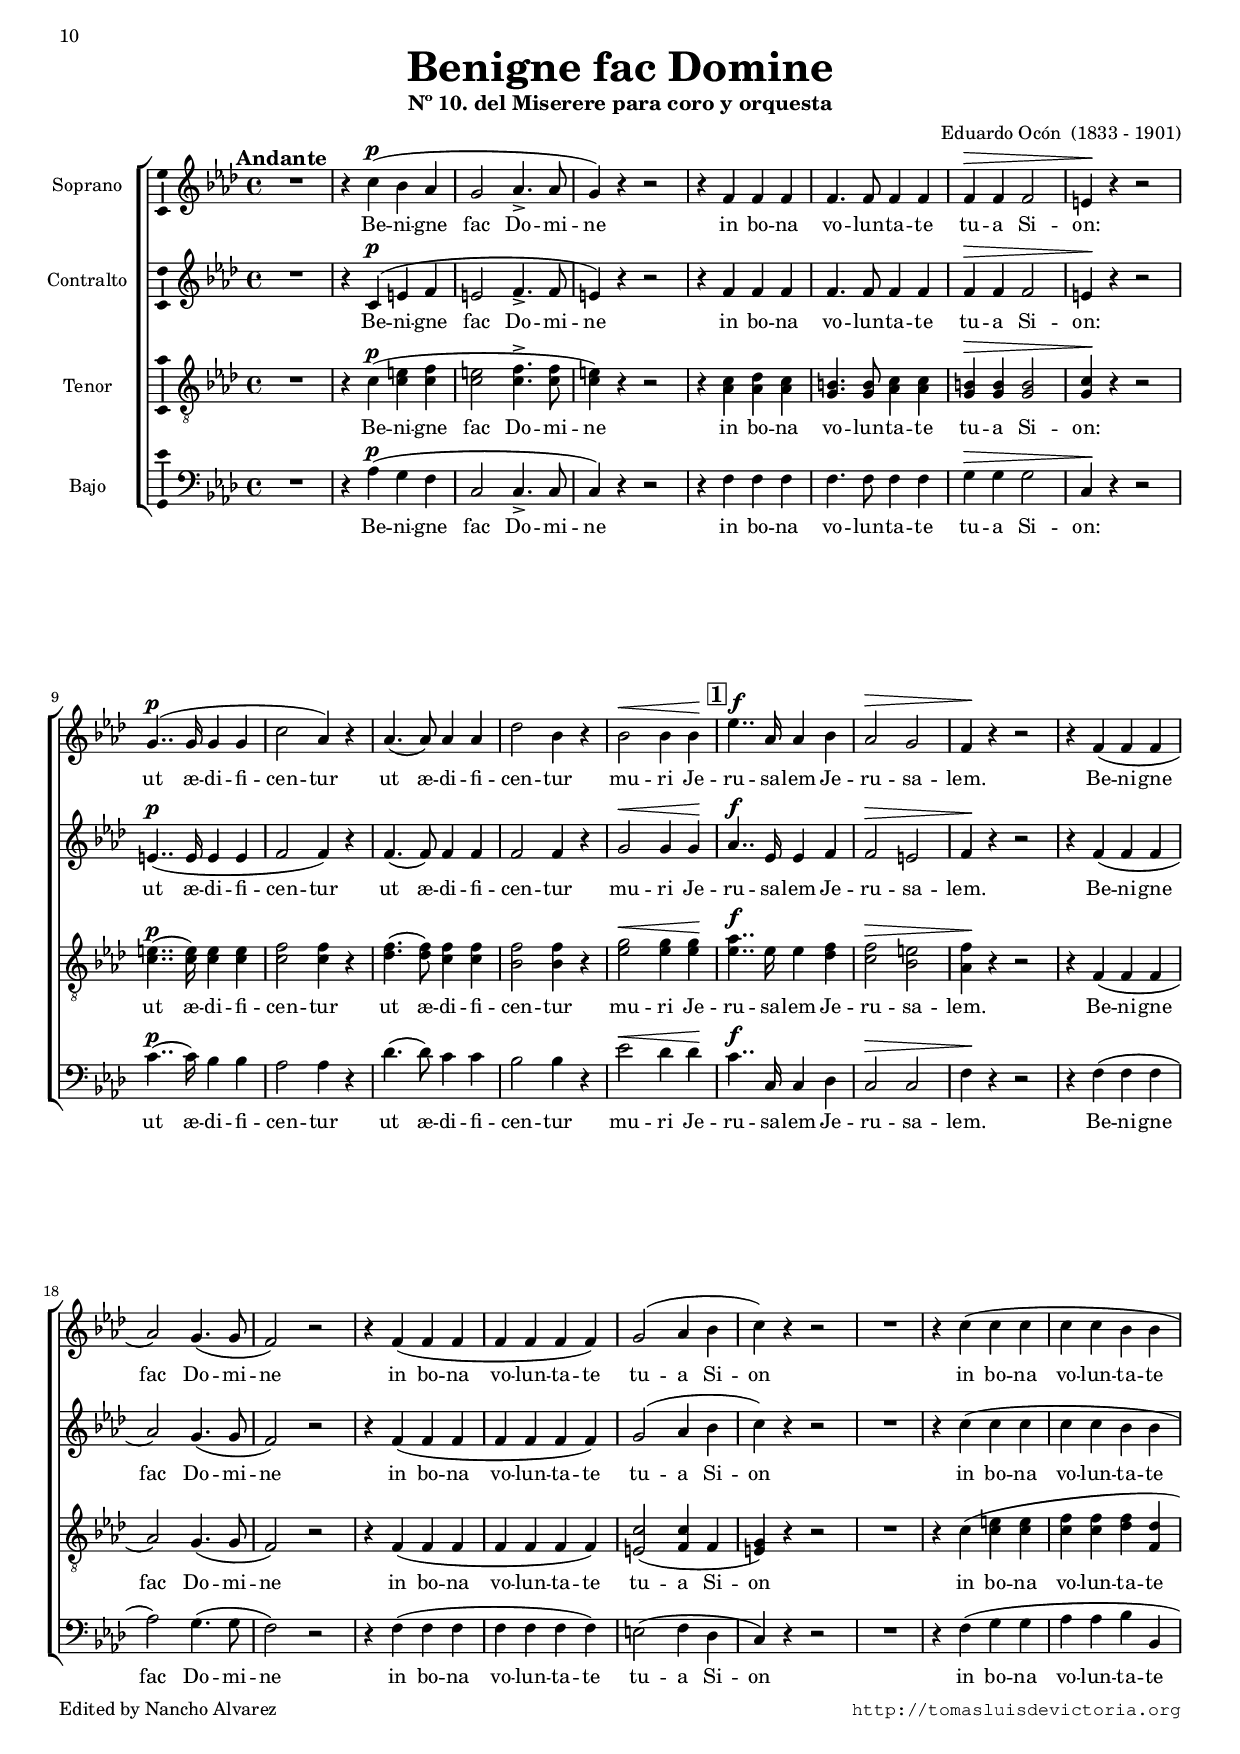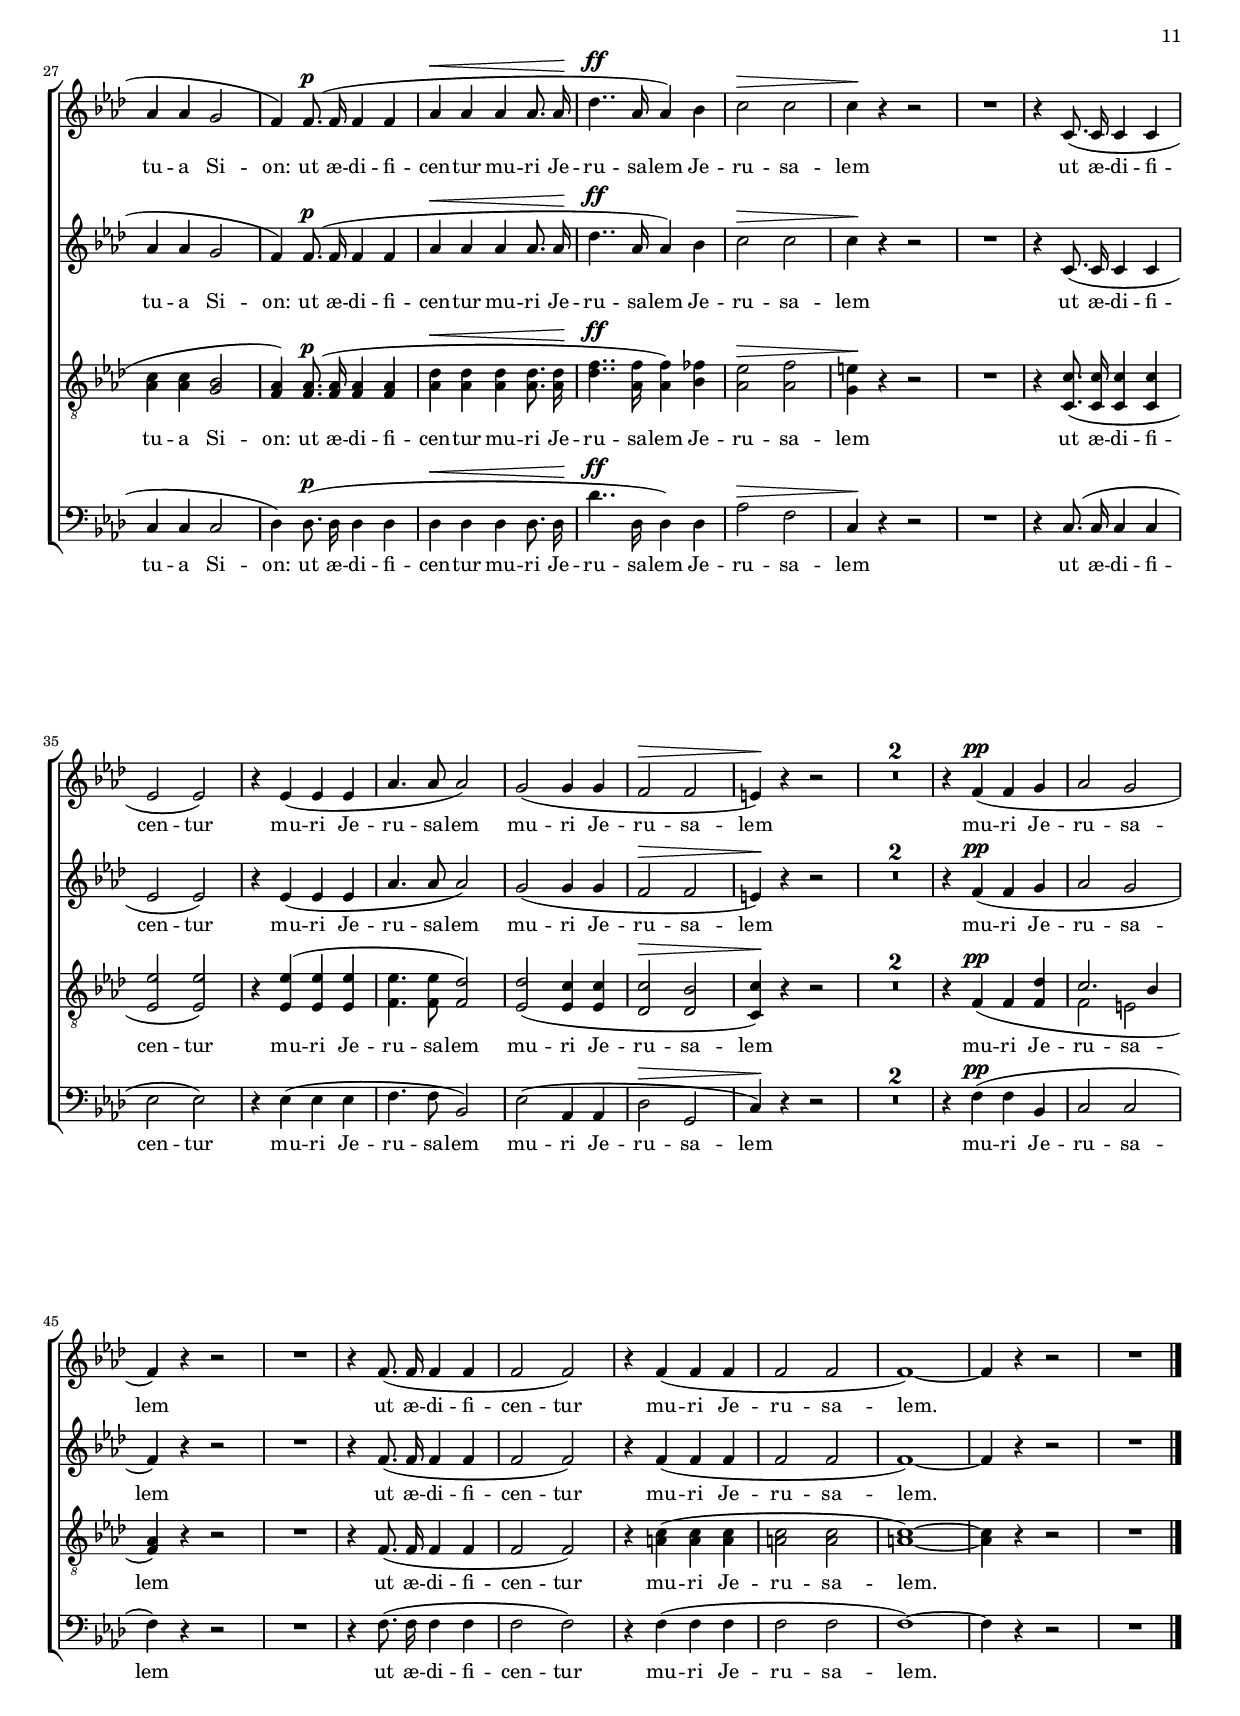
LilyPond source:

\version "2.11.34"

#(set-default-paper-size "a4")
#(set-global-staff-size 16)
#(ly:set-option 'point-and-click #f)

ss=\once \set suggestAccidentals = ##t


\header {
	title=\markup{\bigger \bigger \bigger "Benigne fac Domine"}
	subtitle="Nº 10. del Miserere para coro y orquesta"
	composer="Eduardo Ocón  (1833 - 1901)"
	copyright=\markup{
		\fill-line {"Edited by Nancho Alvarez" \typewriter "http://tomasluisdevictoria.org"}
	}
%	tagline=""
}

global={\key aes \major \time 4/4 \skip 1*53 \bar "|." }


cantus={\dynamicUp
	\set Score.markFormatter = #format-mark-box-numbers
	\override TextScript #'X-offset = #-5
	s4*0^\markup{\bold \bigger "Andante"}
	R1*4/4 |
	r4 c''^\p( bes' aes' |
	g'2 aes'4.-> aes'8 |
	g'4) r r2 |
%5
	r4 f' f' f' |
	f'4. f'8 f'4 f' |
	\set hairpinToBarline = ##f
	f'\> f' f'2 |
	e'4\! r r2 |
	g'4..(^\p g'16 g'4 g' |
%10
	c''2 aes'4) r |
	aes'4.( aes'8) aes'4 aes' |
	des''2 bes'4 r |
	bes'2\< bes'4 bes'\! |
	\mark \default
	\once \override DynamicText #'X-offset = #0.3
	ees''4..^\f aes'16 aes'4 bes' |
%15
	aes'2\> g' |
	f'4\! r r2 |
	r4 f'( f' f' |
	aes'2) g'4.( g'8 |
	f'2) r |
%20
	r4 f'( f' f' |
	f' f' f' f') |
	g'2( aes'4 bes' |
	c'') r r2 |
	R1*4/4 |
%25
	r4 c''( c'' c'' |
	c'' c'' bes' bes' |
	aes' aes' g'2 |
	f'4) f'8.^\p( f'16 f'4 f' |
	aes'\< aes' aes' aes'8. aes'16\! |
%30
	des''4..^\ff aes'16 aes'4) bes' |
	c''2\> c'' |
	c''4\! r r2 |
	R1*4/4 |
	r4 c'8.( c'16 c'4 c' |
%35
	ees'2 ees') |
	r4 ees'( ees' ees' |
	aes'4. aes'8 aes'2) |
	g'( g'4 g' |
	f'2\> f' |
%40
	e'4)\! r r2 |
	R1*4/4*2 |
	r4 f'^\pp( f' g' |
	aes'2 g' |
	f'4) r r2 |
%45
	R1*4/4 |
	r4 f'8.( f'16 f'4 f' |
	f'2 f') |
	r4 f'( f' f' |
	f'2 f' |
%50
	f'1) ~ |
	f'4 r r2 |
	R1*4/4
}

altus={\dynamicUp
	R1*4/4 | \slurUp
	r4 c'^\p( e' f' |
	e'2 f'4.-> f'8 |
	e'4) r r2 | \slurNeutral
%5
	r4 f' f' f' |
	f'4. f'8 f'4 f' |
	\set hairpinToBarline = ##f
	f'\> f' f'2 |
	e'4\! r r2 |
	e'4..^\p( e'16 e'4 e' |
%10
	f'2 f'4) r |
	f'4.( f'8) f'4 f' |
	f'2 f'4 r |
	g'2\< g'4 g'\! |
	aes'4..^\f ees'16 ees'4 f' |
%15
	f'2\> e' |
	f'4\! r r2 |
	r4 f'( f' f' |
	aes'2) g'4.( g'8 |
	f'2) r |
%20
	r4 f'( f' f' |
	f' f' f' f') |
	g'2( aes'4 bes' |
	c'') r r2 |
	R1*4/4 |
%25
	r4 c''( c'' c'' |
	c'' c'' bes' bes' |
	aes' aes' g'2 |
	f'4) f'8.^\p( f'16 f'4 f' |
	aes'\< aes' aes' aes'8. aes'16\! |
%30
	des''4..^\ff aes'16 aes'4) bes' |
	c''2\> c'' |
	c''4\! r r2 |
	R1*4/4 |
	r4 c'8.( c'16 c'4 c' |
%35
	ees'2 ees') |
	r4 ees'( ees' ees' |
	aes'4. aes'8 aes'2) |
	g'( g'4 g' |
	f'2\> f' |
%40
	e'4\!) r r2 |
	R1*4/4*2 |
	r4 f'^\pp( f' g' |
	aes'2 g' |
	f'4) r r2 |
%45
	R1*4/4 |
	r4 f'8.( f'16 f'4 f' |
	f'2 f') |
	r4 f'( f' f' |
	f'2 f' |
%50
	f'1) ~ |
	f'4 r r2 |
	R1*4/4
}

tenor={\dynamicUp
	R1*4/4 |
	r4 c'(^\p <c' e'> <c' f'> |
	<c' e'>2 <c' f'>4.-> <c' f'>8 |
	<c' e'>4) r r2 |
%5
	r4 <aes c'> <aes des'> <aes c'> |
	<g b>4. <g b>8 <aes c'>4 <aes c'> |
	\set hairpinToBarline = ##f
	<g b>\> <g b> <g b>2 |
	<g c'>4\! r r2 |
	<c' e'>4..^\p( <c' e'>16) <c' e'>4 <c' e'> |
%10
	<c' f'>2 <c' f'>4 r |
	<des' f'>4.( <des' f'>8) <c' f'>4 <c' f'> |
	<bes f'>2 <bes f'>4 r |
	<ees' g'>2\< <ees' g'>4 <ees' g'>\! |
	<ees' aes'>4..^\f ees'16 ees'4 <des' f'> |
%15
	<c' f'>2\> <bes e'> |
	<aes f'>4\! r r2 |
	r4 f( f f |
	aes2) g4.( g8 |
	f2) r |
%20
	r4 f( f f |
	f f f f) |
	<e c'>2( <f c'>4 f |
	<e g>) r r2 |
	R1*4/4 |
%25
	r4 c'( <c' e'> <c' e'> |
	<c' f'> <c' f'> <des' f'> <f des'> |
	<aes c'> <aes c'> <g bes>2 |
	<f aes>4) <f aes>8.^\p( <f aes>16 <f aes>4 <f aes> |
	<aes des'>\< <aes des'> <aes des'> <aes des'>8. <aes des'>16\! |
%30
	<des' f'>4..^\ff <aes f'>16 <aes f'>4) <bes fes'> |
	<aes ees'>2\> <aes f'> |
	<g e'>4\! r r2 |
	R1*4/4 |
	r4 <c c'>8.( <c c'>16 <c c'>4 <c c'> |
%35
	<ees ees'>2 <ees ees'>) |
	r4 <ees ees'>( <ees ees'> <ees ees'> |
	<f ees'>4. <f ees'>8 <f des'>2) |
	<ees des'>( <ees c'>4 <ees c'> |
	<des c'>2\> <des bes> |
%40
	<c c'>4)\! r r2 |
	R1*4/4*2 | \slurDown
	r4 f^\pp( f <f des'> |
	<< {\voiceTwo f2 e} \new Voice {\voiceOne c'2. bes4 }>>
	\oneVoice <f aes>4) r r2 |
%45
	R1*4/4 | \slurNeutral
	r4 f8.( f16 f4 f |
	f2 f) |
	r4 <a c'>( <a c'> <a c'> |
	<a c'>2 <a c'> |
%50
	<a c'>1) ~ |
	<a c'>4 r r2 |
	R1*4/4
}

bassus={\dynamicUp
	R1*4/4 |
	r4 aes^\p( g f |
	c2 c4.-> c8 |
	c4) r r2 |
%5
	r4 f f f |
	f4. f8 f4 f |
	\set hairpinToBarline = ##f
	g\> g g2 |
	c4\! r r2 |
	c'4..^\p( c'16) bes4 bes |
%10
	aes2 aes4 r |
	des'4.( des'8) c'4 c' |
	bes2 bes4 r |
	ees'2\< des'4 des'\! |
	c'4..^\f c16 c4 des |
%15
	c2\> c |
	f4\! r r2 |
	r4 f( f f |
	aes2) g4.( g8 |
	f2) r |
%20
	r4 f( f f |
	f f f f) |
	e2( f4 des |
	c) r r2 |
	R1*4/4 |
%25
	r4 f( g g |
	aes aes bes bes, |
	c c c2 |
	des4) des8.^\p( des16 des4 des |
	des\< des des des8. des16\! |
%30
	des'4..^\ff des16 des4) des |
	aes2\> f |
	c4\! r r2 |
	R1*4/4 |
	\slurUp
	r4 c8.( c16 c4 c |
%35
	ees2 ees) |
	\slurNeutral
	r4 ees( ees ees |
	f4. f8 bes,2) |
	ees( aes,4 aes, |
	des2\> g, |
%40
	c4\!) r r2 |
	R1*4/4*2 |
	r4 f^\pp( f bes, |
	c2 c |
	f4) r r2 |
%45
	R1*4/4 |
	r4 f8.( f16 f4 f |
	f2 f) |
	r4 f( f f |
	f2 f |
%50
	f1) ~ |
	f4 r r2 |
	R1*4/4 
}


textocantus=\lyricmode{
Be -- ni -- gne fac Do -- mi -- ne
in bo -- na vo -- lun -- ta -- te tu -- a Si -- on:
ut æ -- di -- fi -- cen -- tur
ut æ -- di -- fi -- cen -- tur
mu -- ri Je -- ru -- sa -- lem
Je -- ru -- sa -- lem.
Be -- ni -- gne fac Do -- mi -- ne
in bo -- na vo -- lun -- ta -- te tu -- a Si -- on
in bo -- na vo -- lun -- ta -- te tu -- a Si -- on:
ut æ -- di -- fi -- cen -- tur mu -- ri Je -- ru -- sa -- lem
Je -- ru -- sa -- lem
ut æ -- di -- fi -- cen -- tur mu -- ri Je -- ru -- sa -- lem
mu -- ri Je -- ru -- sa -- lem
mu -- ri Je -- ru -- sa -- lem
ut æ -- di -- fi -- cen -- tur
mu -- ri Je -- ru -- sa -- lem. _
}

textoaltus=\lyricmode{

}

textotenor=\lyricmode{

}

textobassus=\lyricmode{

}



\score {
\new ChoirStaff<<

	\new Staff <<\global
	\new Voice="v1" {
		\set Staff.instrumentName="Soprano " 
		\clef "treble"
		\cantus }
	\new Lyrics \lyricsto "v1" {\textocantus }
	>>

	
	\new Staff << \global
	\new Voice="v2" {
		\set Staff.instrumentName="Contralto "
		\clef "treble" 
		\altus}
	\new Lyrics \lyricsto "v2" {\textocantus }
	>>

	
	\new Staff <<\global
	\new Voice="v3" {
		\set Staff.instrumentName="Tenor "
		\clef "G_8"
		\tenor }
	\new Lyrics \lyricsto "v3" {\textocantus }
	>>
	

	\new Staff <<\global
	\new Voice="v4" {
		\set Staff.instrumentName="Bajo "
		\clef "bass" 
		\bassus }
	\new Lyrics \lyricsto "v4" {\textocantus }
	>>
	
>>

\layout{ 
	%\context {\Lyrics \override VerticalAxisGroup #'minimum-Y-extent = #'(-0 . 0) }
	\context {\Score \override BarNumber #'padding = #2 	
			skipBars = ##t
	}
	%\context {\Lyrics \override LyricText #'font-size = #2 }
	\context {\Voice melismaBusyProperties = #'() 
			autoBeaming = ##f
	}
	\context { \RemoveEmptyStaffContext }
	\context {\Staff \consists Ambitus_engraver 
			\override LigatureBracket #'padding = #1
			extraNatural = ##f
	}
}

%\midi {}

}


\paper{
	system-count=6
	line-width=19.0\cm
	%between-system-padding=0.1\cm
	ragged-last-bottom = ##f
	print-first-page-number = ##t
	first-page-number = 10
}
